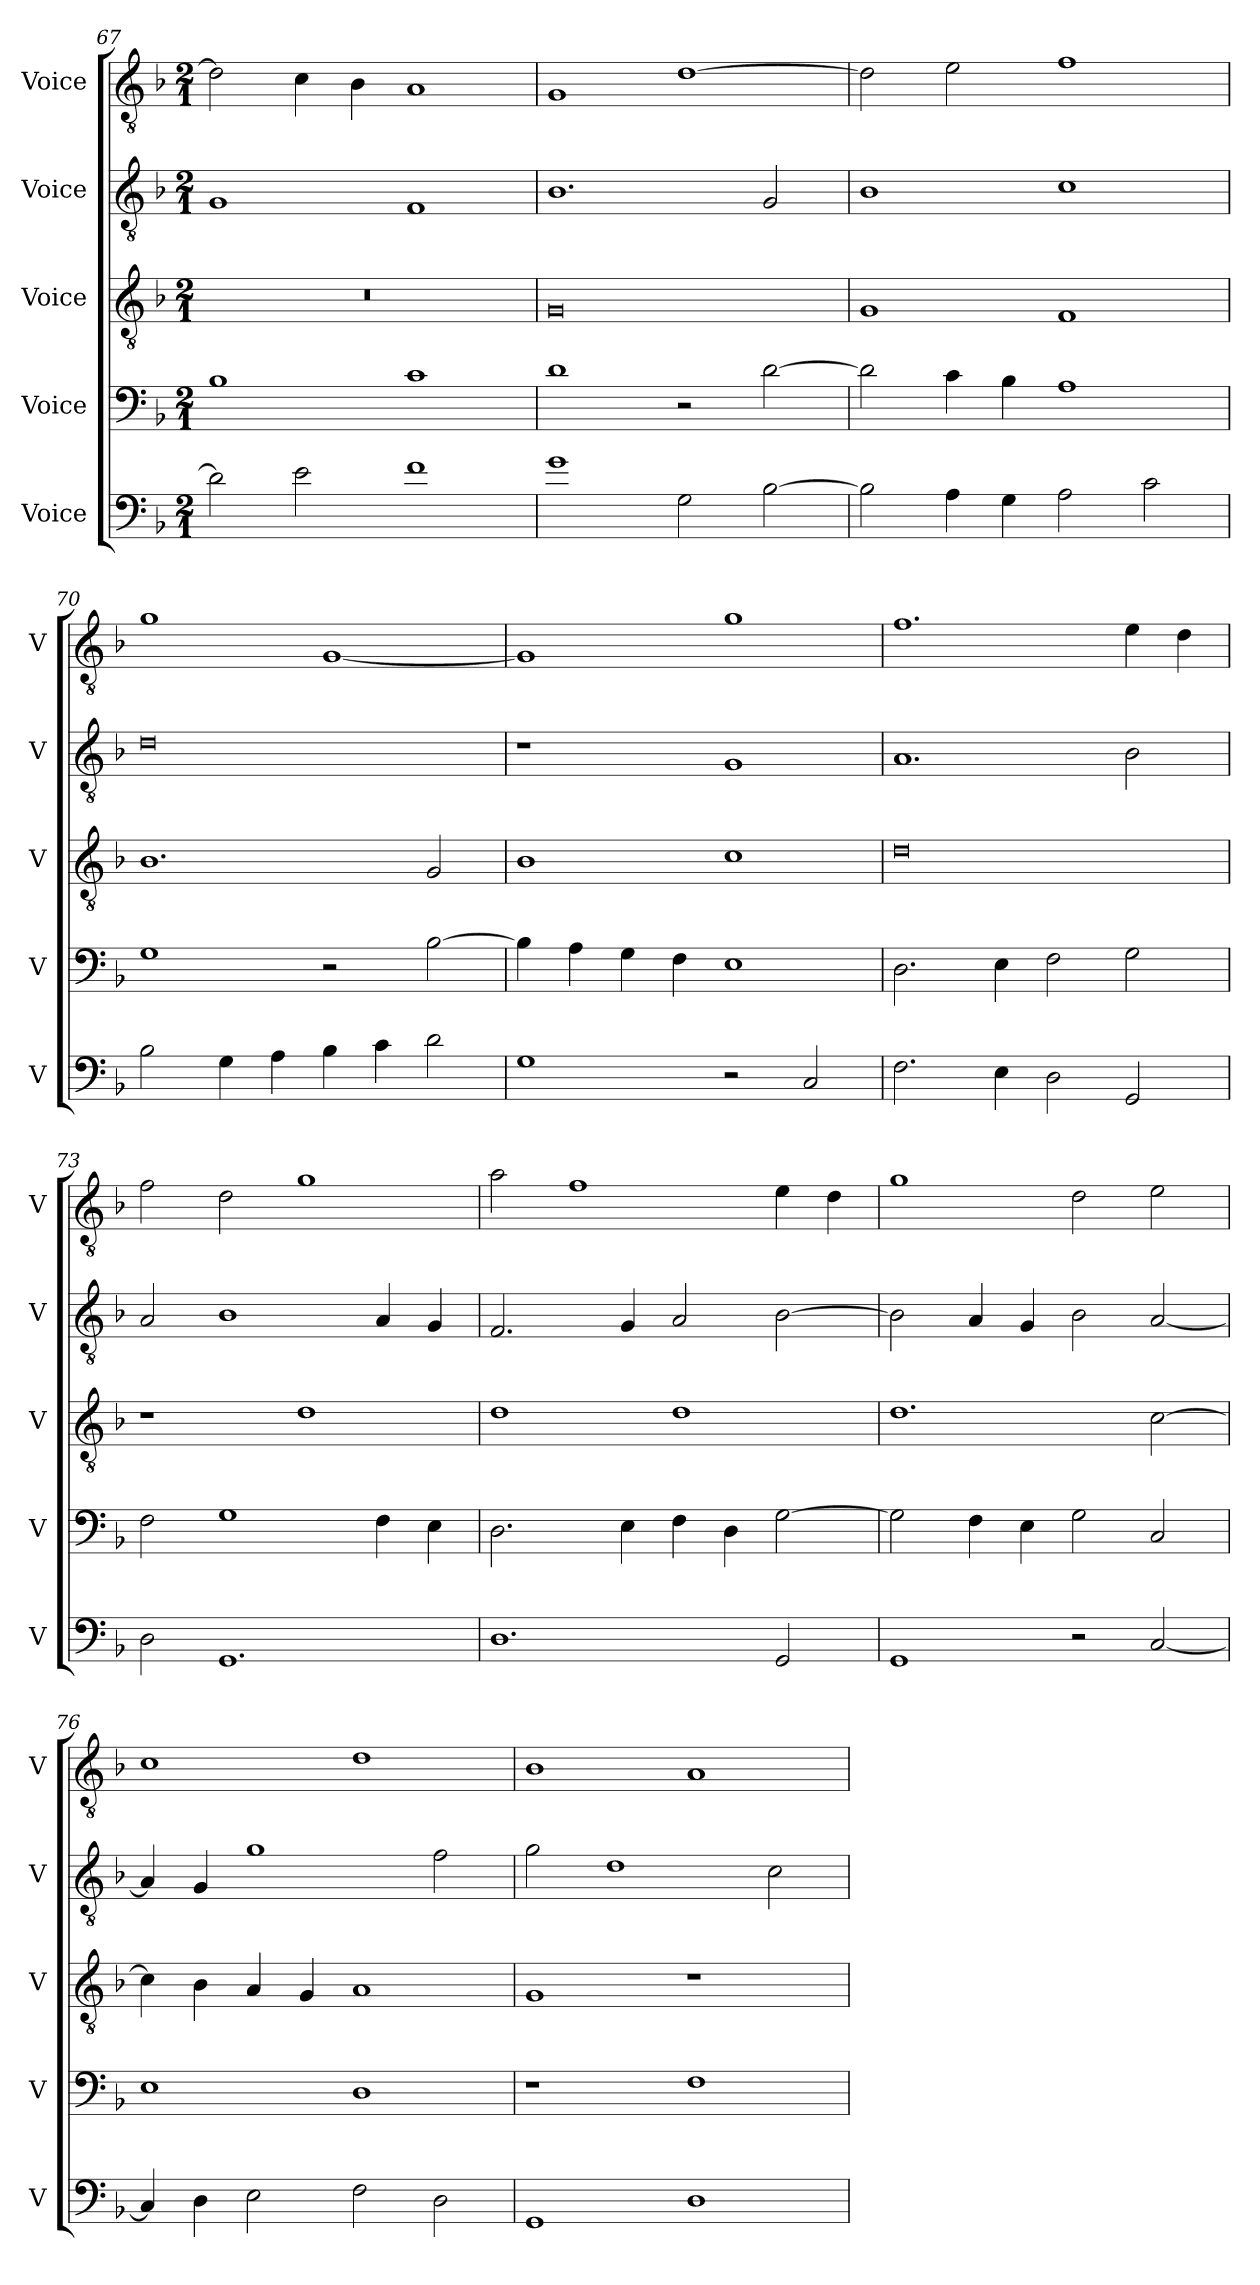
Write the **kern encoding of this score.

**kern	**kern	**kern	**kern	**kern
*part5	*part4	*part3	*part2	*part1
*staff5	*staff4	*staff3	*staff2	*staff1
*I"Voice	*I"Voice	*I"Voice	*I"Voice	*I"Voice
*I'V	*I'V	*I'V	*I'V	*I'V
*clefF4	*clefF4	*clefGv2	*clefGv2	*clefGv2
*k[b-]	*k[b-]	*k[b-]	*k[b-]	*k[b-]
*M2/1	*M2/1	*M2/1	*M2/1	*M2/1
=67	=67	=67	=67	=67
2d\]	1B-	0r	1G	2d\]
2e\	.	.	.	4c\
.	.	.	.	4B-\
1f	1c	.	1F	1A
=68	=68	=68	=68	=68
1g	1d	0G	1.B-	1G
2G\	2r	.	.	[1d
[2B-\	[2d\	.	2G/	.
=69	=69	=69	=69	=69
2B-\]	2d\]	1G	1B-	2d\]
4A\	4c\	.	.	2e\
4G\	4B-\	.	.	.
2A\	1A	1F	1c	1f
2c\	.	.	.	.
!!LO:LB:g=z
=70	=70	=70	=70	=70
2B-\	1G	1.B-	0d	1g
4G\	.	.	.	.
4A\	.	.	.	.
4B-\	2r	.	.	[1G
4c\	.	.	.	.
2d\	[2B-\	2G/	.	.
=71	=71	=71	=71	=71
1G	4B-\]	1B-	1r	1G]
.	4A\	.	.	.
.	4G\	.	.	.
.	4F\	.	.	.
2r	1E	1c	1G	1g
2C/	.	.	.	.
=72	=72	=72	=72	=72
2.F\	2.D\	0d	1.A	1.f
4E\	4E\	.	.	.
2D\	2F\	.	.	.
2GG/	2G\	.	2B-\	4e\
.	.	.	.	4d\
!!LO:PB:g=z
=73	=73	=73	=73	=73
2D\	2F\	1r	2A/	2f\
1.GG	1G	.	1B-	2d\
.	.	1d	.	1g
.	4F\	.	4A/	.
.	4E\	.	4G/	.
=74	=74	=74	=74	=74
1.D	2.D\	1d	2.F/	2a\
.	.	.	.	1f
.	4E\	.	4G/	.
.	4F\	1d	2A/	.
.	4D\	.	.	.
2GG/	[2G\	.	[2B-\	4e\
.	.	.	.	4d\
=75	=75	=75	=75	=75
1GG	2G\]	1.d	2B-\]	1g
.	4F\	.	4A/	.
.	4E\	.	4G/	.
2r	2G\	.	2B-\	2d\
[2C/	2C/	[2c\	[2A/	2e\
!!LO:LB:g=z
=76	=76	=76	=76	=76
4C/]	1E	4c\]	4A/]	1c
4D\	.	4B-\	4G/	.
2E\	.	4A/	1g	.
.	.	4G/	.	.
2F\	1D	1A	.	1d
2D\	.	.	2f\	.
=77	=77	=77	=77	=77
1GG	1r	1G	2g\	1B-
.	.	.	1d	.
1D	1F	1r	.	1A
.	.	.	2c\	.
=	=	=	=	=
*-	*-	*-	*-	*-
